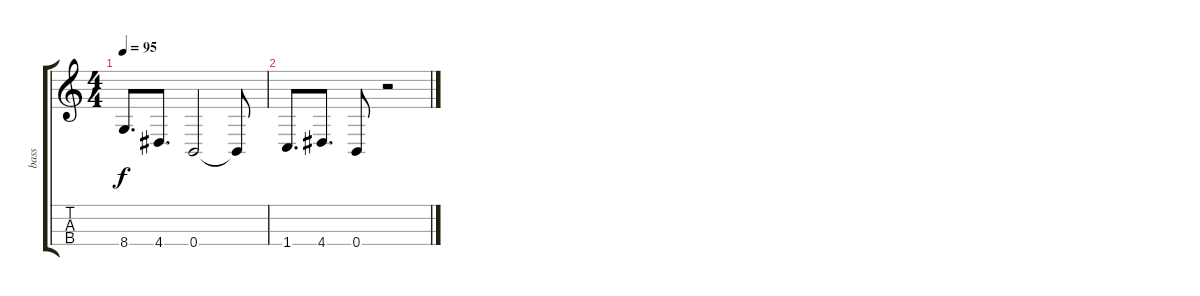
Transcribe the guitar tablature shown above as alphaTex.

\track ("bass" "bass") {instrument electricbassfinger}
\staff {score tabs}
\tuning (E3 B2 Gb2 B1) {hide}
\ts (4 4)
\tempo 95
\clef g2
\ks c
8.4.8{d dy f} 4.4.8{d} 0.4.2 0.4{t}.8 |
1.4.8{d} 4.4.8{d} 0.4.8 r.2
